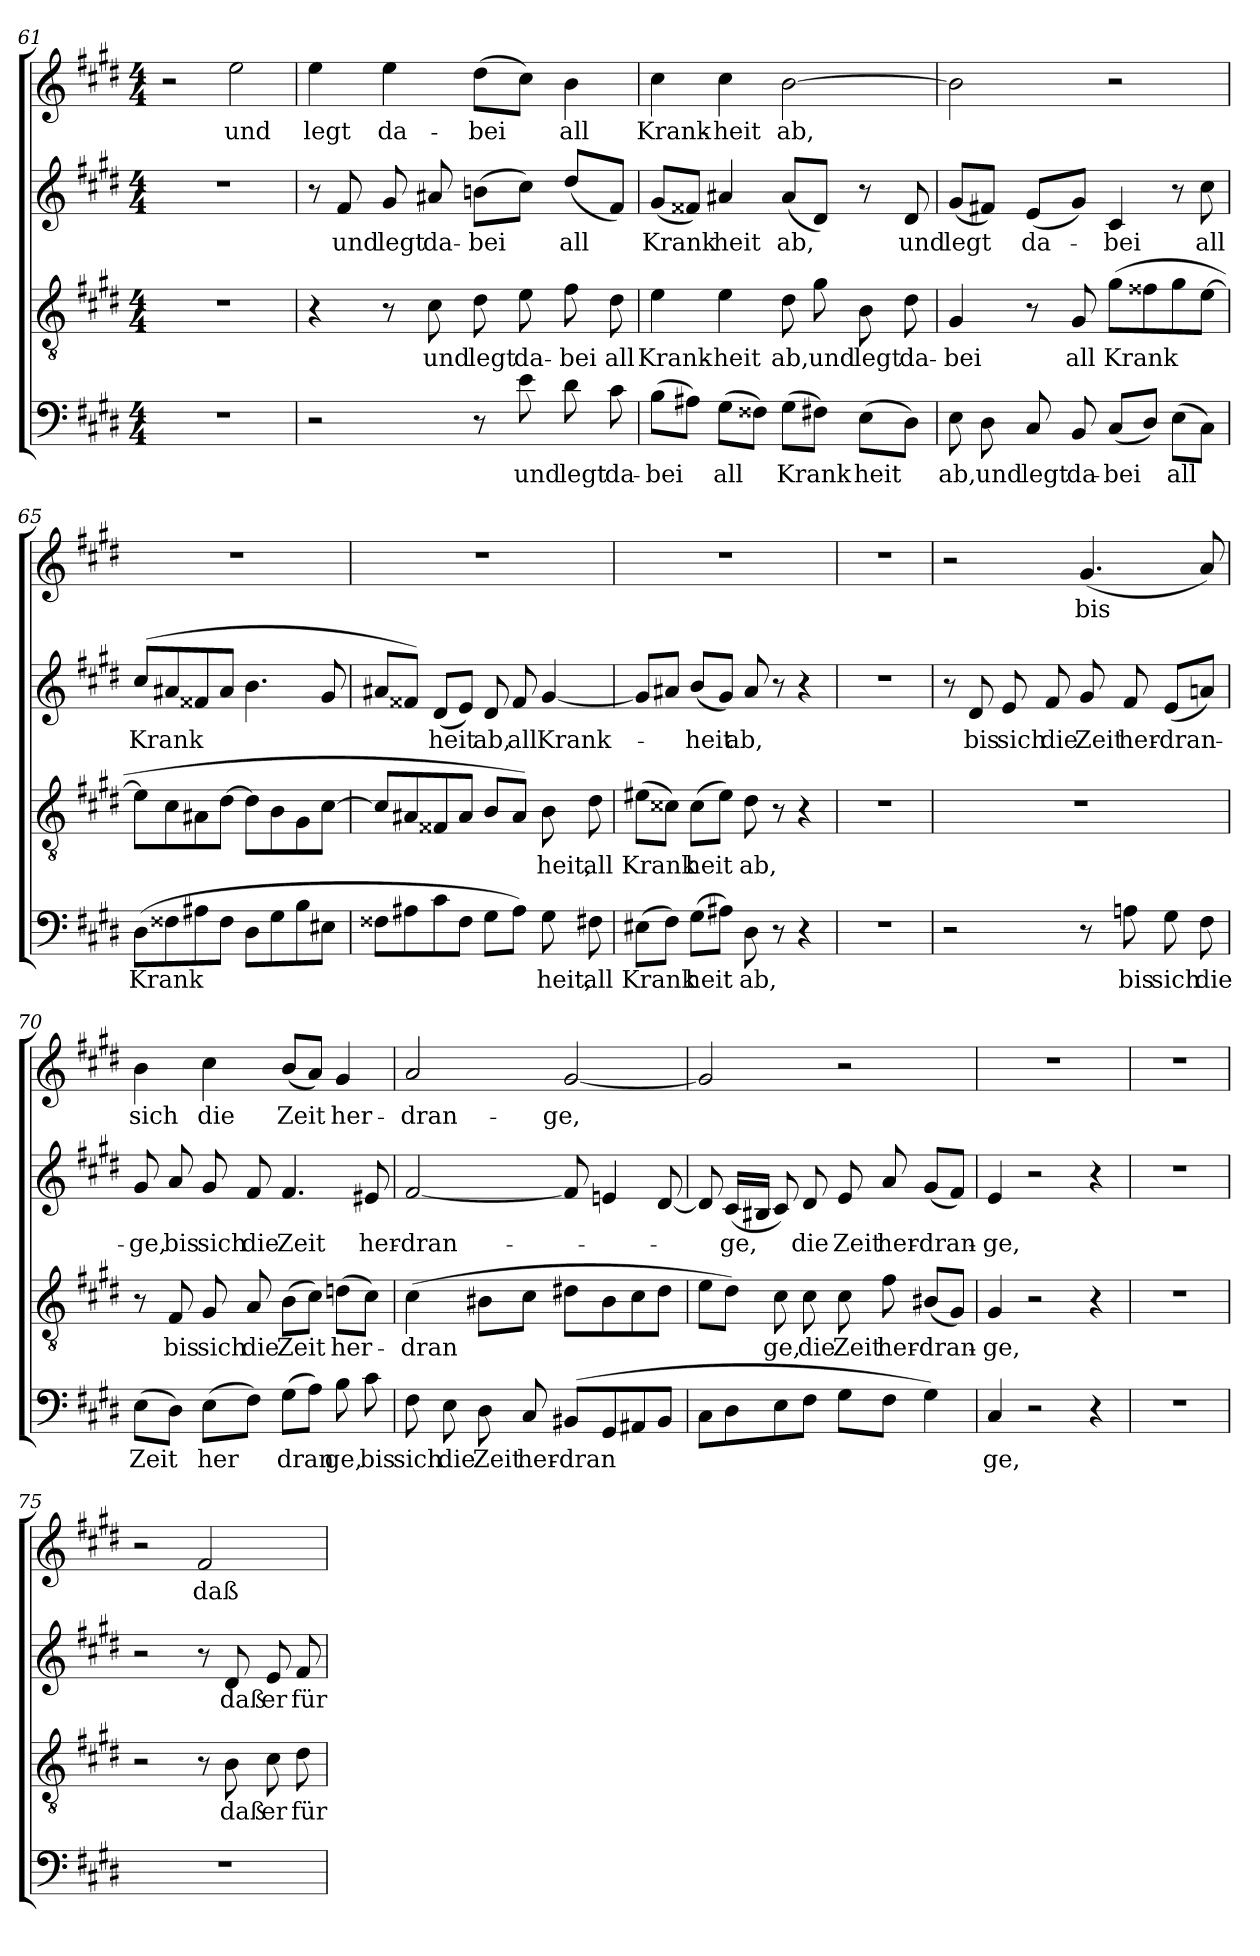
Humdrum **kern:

**kern	**text	**kern	**text	**kern	**text	**kern	**text
*part4	*part4	*part3	*part3	*part2	*part2	*part1	*part1
*staff4	*staff4	*staff3	*staff3	*staff2	*staff2	*staff1	*staff1
*clefF4	*	*clefGv2	*	*clefG2	*	*clefG2	*
*k[f#c#g#d#]	*	*k[f#c#g#d#]	*	*k[f#c#g#d#]	*	*k[f#c#g#d#]	*
*E:	*	*E:	*	*E:	*	*E:	*
*M4/4	*	*M4/4	*	*M4/4	*	*M4/4	*
=61	=61	=61	=61	=61	=61	=61	=61
1r	.	1r	.	1r	.	2r	.
!	!	!	!	!	!	!	!LO:LY:b
.	.	.	.	.	.	2ee\	und
=62	=62	=62	=62	=62	=62	=62	=62
!	!	!	!	!	!	!	!LO:LY:b
2r	.	4r	.	8r	.	4ee\	legt
!	!	!	!	!	!LO:LY:b	!	!
.	.	.	.	8f#/	und	.	.
!	!	!	!	!	!LO:LY:b	!	!LO:LY:b
.	.	8r	.	8g#/	legt	4ee\	da-
!	!	!	!LO:LY:b	!	!LO:LY:b	!	!
.	.	8c#\	und	8a#X/	da-	.	.
!	!	!	!LO:LY:b	!	!LO:LY:b	!	!LO:LY:b
8r	.	8d#\	legt	(>8bn\L	-bei	(>8dd#\L	-bei
!	!LO:LY:b	!	!LO:LY:b	!	!	!	!
8e\	und	8e\	da-	8cc#\J)	.	8cc#\J)	.
!	!LO:LY:b	!	!LO:LY:b	!	!LO:LY:b	!	!LO:LY:b
8d#\	legt	8f#\	-bei	(<8dd#/L	all	4b\	all
!	!LO:LY:b	!	!LO:LY:b	!	!	!	!
8c#\	da-	8d#\	all	8f#/J)	.	.	.
=63	=63	=63	=63	=63	=63	=63	=63
!	!LO:LY:b	!	!LO:LY:b	!	!LO:LY:b	!	!LO:LY:b
(>8B\L	-bei	4e\	Krank-	(<8g#/L	Krank	4cc#\	Krank-
8A#X\J)	.	.	.	8f##X/J)	.	.	.
!	!LO:LY:b	!	!LO:LY:b	!	!LO:LY:b	!	!LO:LY:b
(>8G#\L	all	4e\	-heit	4a#X/	heit	4cc#\	-heit
8F##X\J)	.	.	.	.	.	.	.
!	!LO:LY:b	!	!LO:LY:b	!	!LO:LY:b	!	!LO:LY:b
(>8G#\L	Krank	8d#\	ab,	(<8a#/L	ab,	[2b\	ab,
!	!	!	!LO:LY:b	!	!	!	!
8F#X\J)	.	8g#\	und	8d#/J)	.	.	.
!	!LO:LY:b	!	!LO:LY:b	!	!	!	!
(>8E\L	heit	8B\	legt	8r	.	.	.
!	!	!	!LO:LY:b	!	!LO:LY:b	!	!
8D#\J)	.	8d#\	da-	8d#/	und	.	.
!!LO:PB:g=z
=64	=64	=64	=64	=64	=64	=64	=64
!	!LO:LY:b	!	!LO:LY:b	!	!LO:LY:b	!	!
8E\	ab,	4G#/	-bei	(<8g#/L	legt	2b\]	.
!	!LO:LY:b	!	!	!	!	!	!
8D#\	und	.	.	8f#X/J)	.	.	.
!	!LO:LY:b	!	!	!	!LO:LY:b	!	!
8C#/	legt	8r	.	(<8e/L	da-	.	.
!	!LO:LY:b	!	!LO:LY:b	!	!	!	!
8BB/	da-	8G#/	all	8g#/J)	.	.	.
!	!LO:LY:b	!	!LO:LY:b	!	!LO:LY:b	!	!
(<8C#/L	-bei	(<8g#\L	Krank	4c#/	-bei	2r	.
8D#/J)	.	8f##X\	.	.	.	.	.
!	!LO:LY:b	!	!	!	!	!	!
(>8E\L	all	8g#\	.	8r	.	.	.
!	!	!	!	!	!LO:LY:b	!	!
8C#\J)	.	[8e\J	.	8cc#\	all	.	.
=65	=65	=65	=65	=65	=65	=65	=65
!	!LO:LY:b	!	!	!	!LO:LY:b	!	!
(>8D#\L	Krank	8e\L]	.	(<8cc#/L	Krank	1r	.
8F##X\	.	8c#\	.	8a#X/	.	.	.
8A#X\	.	8A#X\	.	8f##X/	.	.	.
8F##\J	.	[8d#\J	.	8a#/J	.	.	.
8D#\L	.	8d#\L]	.	4.b\	.	.	.
8G#\	.	8B\	.	.	.	.	.
8B\	.	8G#\	.	.	.	.	.
8E#X\J	.	[8c#\J	.	8g#/	.	.	.
=66	=66	=66	=66	=66	=66	=66	=66
8F##X\L	.	8c#/L]	.	8a#X/L	.	1r	.
8A#X\	.	8A#X/	.	8f##X/J)	.	.	.
!	!	!	!	!	!LO:LY:b	!	!
8c#\	.	8F##X/	.	(<8d#/L	heit	.	.
8F##\J	.	8A#/J	.	8e/J)	.	.	.
!	!	!	!	!	!LO:LY:b	!	!
8G#\L	.	8B/L	.	8d#/	ab,	.	.
!	!	!	!	!	!LO:LY:b	!	!
8A#\J)	.	8A#/J)	.	8f##/	all	.	.
!	!LO:LY:b	!	!LO:LY:b	!	!LO:LY:b	!	!
8G#\	heit,	8B\	heit,	[4g#/	Krank-	.	.
!	!LO:LY:b	!	!LO:LY:b	!	!	!	!
8F#X\	all	8d#\	all	.	.	.	.
!!LO:LB:g=z
=67	=67	=67	=67	=67	=67	=67	=67
!	!LO:LY:b	!	!LO:LY:b	!	!	!	!
(>8E#X\L	Krank	(>8e#X\L	Krank	8g#/L]	.	1r	.
8F#\J)	.	8c##X\J)	.	8a#X/J	.	.	.
!	!LO:LY:b	!	!LO:LY:b	!	!LO:LY:b	!	!
(>8G#\L	heit	(>8c##\L	heit	(<8b/L	-heit	.	.
8A#X\J)	.	8e#\J)	.	8g#/J)	.	.	.
!	!LO:LY:b	!	!LO:LY:b	!	!LO:LY:b	!	!
8D#\	ab,	8d#\	ab,	8a#/	ab,	.	.
8r	.	8r	.	8r	.	.	.
4r	.	4r	.	4r	.	.	.
=68	=68	=68	=68	=68	=68	=68	=68
1r	.	1r	.	1r	.	1r	.
=69	=69	=69	=69	=69	=69	=69	=69
2r	.	1r	.	8r	.	2r	.
!	!	!	!	!	!LO:LY:b	!	!
.	.	.	.	8d#/	bis	.	.
!	!	!	!	!	!LO:LY:b	!	!
.	.	.	.	8e/	sich	.	.
!	!	!	!	!	!LO:LY:b	!	!
.	.	.	.	8f#/	die	.	.
!	!	!	!	!	!LO:LY:b	!	!LO:LY:b
8r	.	.	.	8g#/	Zeit	(<4.g#/	bis
!	!LO:LY:b	!	!	!	!LO:LY:b	!	!
8An\	bis	.	.	8f#/	her-	.	.
!	!LO:LY:b	!	!	!	!LO:LY:b	!	!
8G#\	sich	.	.	(<8e/L	-dran-	.	.
!	!LO:LY:b	!	!	!	!	!	!
8F#\	die	.	.	8an/J)	.	8a/)	.
=70	=70	=70	=70	=70	=70	=70	=70
!	!LO:LY:b	!	!	!	!LO:LY:b	!	!LO:LY:b
(>8E\L	Zeit	8r	.	8g#/	-ge,	4b\	sich
!	!	!	!LO:LY:b	!	!LO:LY:b	!	!
8D#\J)	.	8F#/	bis	8a/	bis	.	.
!	!LO:LY:b	!	!LO:LY:b	!	!LO:LY:b	!	!LO:LY:b
(>8E\L	her	8G#/	sich	8g#/	sich	4cc#\	die
!	!	!	!LO:LY:b	!	!LO:LY:b	!	!
8F#\J)	.	8A/	die	8f#/	die	.	.
!	!LO:LY:b	!	!LO:LY:b	!	!LO:LY:b	!	!LO:LY:b
(>8G#\L	dran	(>8B\L	Zeit	4.f#/	Zeit	(<8b/L	Zeit
8A\J)	.	8c#\J)	.	.	.	8a/J)	.
!	!LO:LY:b	!	!LO:LY:b	!	!	!	!LO:LY:b
8B\	ge,	(>8dn\L	her-	.	.	4g#/	her-
!	!LO:LY:b	!	!	!	!LO:LY:b	!	!
8c#\	bis	8c#\J)	.	8e#X/	her-	.	.
!!LO:PB:g=z
=71	=71	=71	=71	=71	=71	=71	=71
!	!LO:LY:b	!	!LO:LY:b	!	!LO:LY:b	!	!LO:LY:b
8F#\	sich	(>4c#\	-dran	[2f#/	-dran-	2a/	-dran-
!	!LO:LY:b	!	!	!	!	!	!
8E\	die	.	.	.	.	.	.
!	!LO:LY:b	!	!	!	!	!	!
8D#\	Zeit	8B#X\L	.	.	.	.	.
!	!LO:LY:b	!	!	!	!	!	!
8C#/	her-	8c#\J	.	.	.	.	.
!	!LO:LY:b	!	!	!	!	!	!LO:LY:b
(>8BB#X/L	-dran	8d#X\L	.	8f#/]	.	[2g#/	-ge,
8GG#/	.	8B#\	.	4en/	.	.	.
8AA#X/	.	8c#\	.	.	.	.	.
8BB#/J	.	8d#\J	.	[8d#/	.	.	.
=72	=72	=72	=72	=72	=72	=72	=72
8C#\L	.	8e\L	.	8d#/]	.	2g#/]	.
!	!	!	!	!	!LO:LY:b	!	!
8D#\	.	8d#\J)	.	(<16c#/LL	-ge,	.	.
.	.	.	.	16B#X/JJ	.	.	.
!	!	!	!LO:LY:b	!	!	!	!
8E\	.	8c#\	ge,	8c#/)	.	.	.
!	!	!	!LO:LY:b	!	!LO:LY:b	!	!
8F#\J	.	8c#\	die	8d#/	die	.	.
!	!	!	!LO:LY:b	!	!LO:LY:b	!	!
8G#\L	.	8c#\	Zeit	8e/	Zeit	2r	.
!	!	!	!LO:LY:b	!	!LO:LY:b	!	!
8F#\J	.	8f#\	her-	8a/	her-	.	.
!	!	!	!LO:LY:b	!	!LO:LY:b	!	!
4G#\)	.	(<8B#X/L	-dran-	(<8g#/L	-dran-	.	.
.	.	8G#/J)	.	8f#/J)	.	.	.
=73	=73	=73	=73	=73	=73	=73	=73
!	!LO:LY:b	!	!LO:LY:b	!	!LO:LY:b	!	!
4C#/	ge,	4G#/	-ge,	4e/	-ge,	1r	.
2r	.	2r	.	2r	.	.	.
4r	.	4r	.	4r	.	.	.
=74	=74	=74	=74	=74	=74	=74	=74
1r	.	1r	.	1r	.	1r	.
!!LO:LB:g=z
=75	=75	=75	=75	=75	=75	=75	=75
1r	.	2r	.	2r	.	2r	.
!	!	!	!	!	!	!	!LO:LY:b
.	.	8r	.	8r	.	2f#/	daß
!	!	!	!LO:LY:b	!	!LO:LY:b	!	!
.	.	8B\	daß	8d#/	daß	.	.
!	!	!	!LO:LY:b	!	!LO:LY:b	!	!
.	.	8c#\	er	8e/	er	.	.
!	!	!	!LO:LY:b	!	!LO:LY:b	!	!
.	.	8d#\	für	8f#/	für	.	.
=	=	=	=	=	=	=	=
*-	*-	*-	*-	*-	*-	*-	*-
